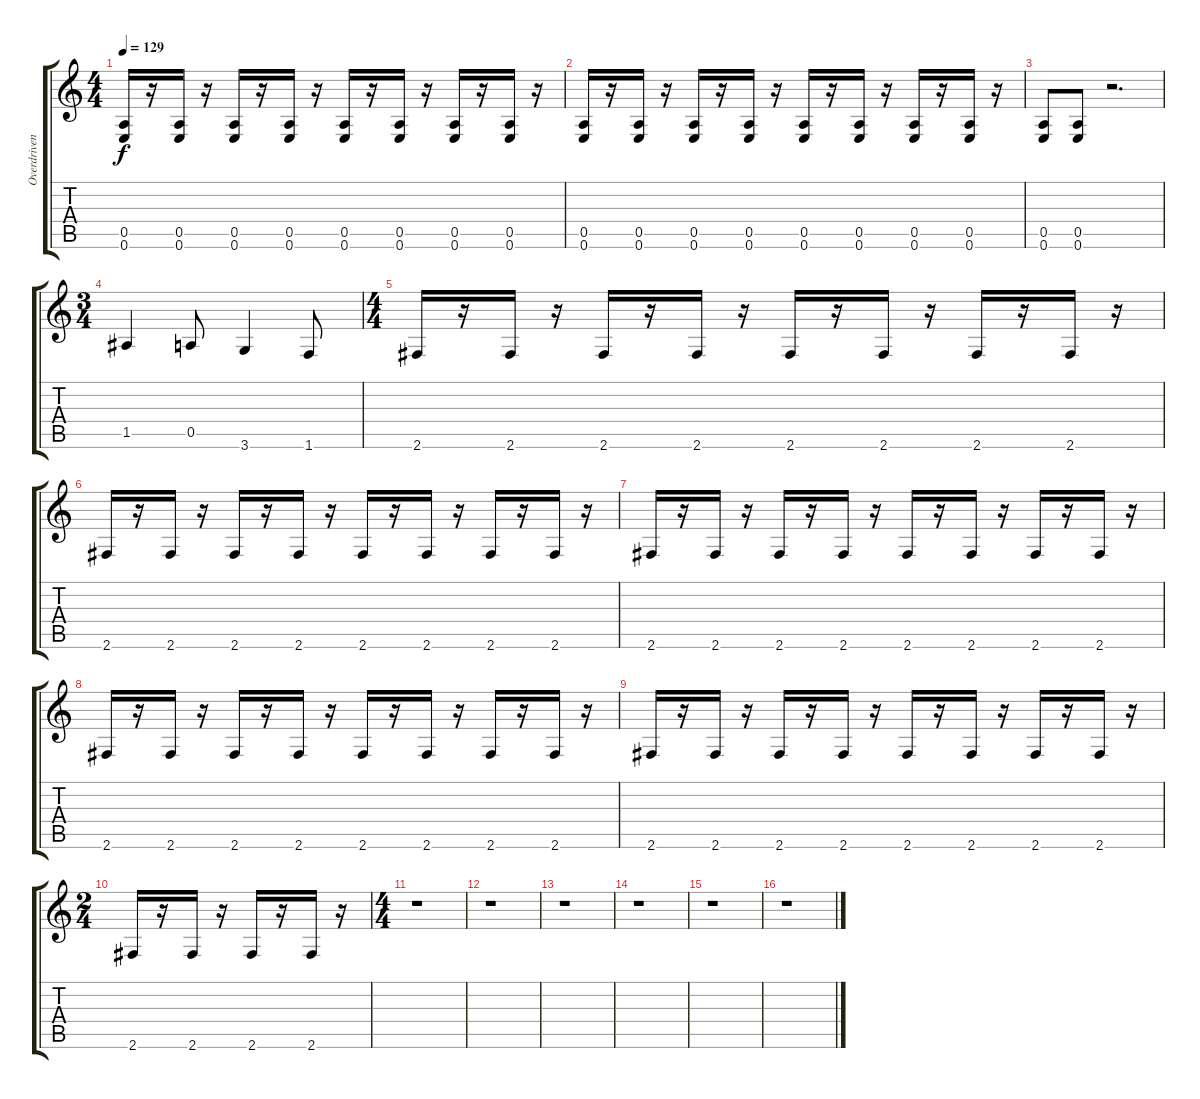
\track ("Overdriven Guitar" "Overdriven") {instrument overdrivenguitar}
\staff {score tabs}
\tuning (E4 B3 G3 D3 A2 E2) {hide}
\ts (4 4)
\tempo 129
\clef g2
\ks c
(0.5 0.6).16{dy f} r.16 (0.5 0.6).16 r.16 (0.5 0.6).16 r.16 (0.5 0.6).16 r.16 (0.5 0.6).16 r.16 (0.5 0.6).16 r.16 (0.5 0.6).16 r.16 (0.5 0.6).16 r.16 |
(0.5 0.6).16 r.16 (0.5 0.6).16 r.16 (0.5 0.6).16 r.16 (0.5 0.6).16 r.16 (0.5 0.6).16 r.16 (0.5 0.6).16 r.16 (0.5 0.6).16 r.16 (0.5 0.6).16 r.16 |
(0.5 0.6).8 (0.5 0.6).8 r.2{d} |
\ts (3 4)
1.5.4 0.5.8 3.6.4 1.6.8 |
\ts (4 4)
2.6.16 r.16 2.6.16 r.16 2.6.16 r.16 2.6.16 r.16 2.6.16 r.16 2.6.16 r.16 2.6.16 r.16 2.6.16 r.16 |
2.6.16 r.16 2.6.16 r.16 2.6.16 r.16 2.6.16 r.16 2.6.16 r.16 2.6.16 r.16 2.6.16 r.16 2.6.16 r.16 |
2.6.16 r.16 2.6.16 r.16 2.6.16 r.16 2.6.16 r.16 2.6.16 r.16 2.6.16 r.16 2.6.16 r.16 2.6.16 r.16 |
2.6.16 r.16 2.6.16 r.16 2.6.16 r.16 2.6.16 r.16 2.6.16 r.16 2.6.16 r.16 2.6.16 r.16 2.6.16 r.16 |
2.6.16 r.16 2.6.16 r.16 2.6.16 r.16 2.6.16 r.16 2.6.16 r.16 2.6.16 r.16 2.6.16 r.16 2.6.16 r.16 |
\ts (2 4)
2.6.16 r.16 2.6.16 r.16 2.6.16 r.16 2.6.16 r.16 |
\ts (4 4)
r.1 |
r.1 |
r.1 |
r.1 |
r.1 |
r.1
